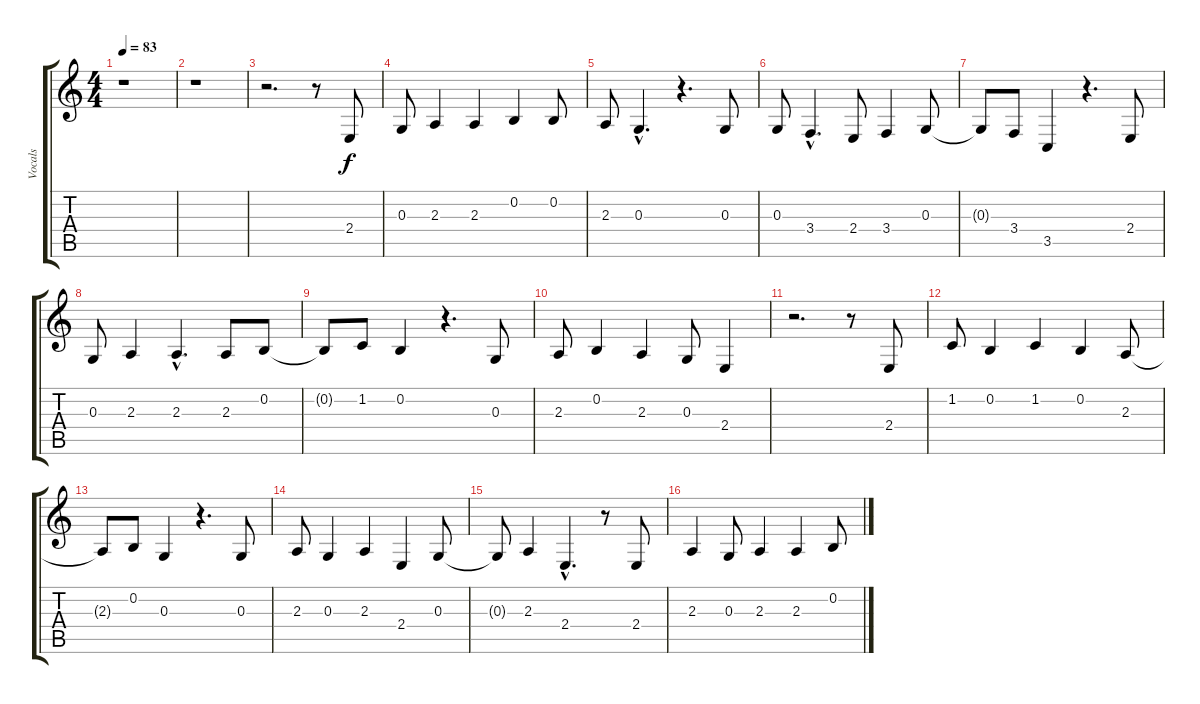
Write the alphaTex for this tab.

\track ("Vocals" "Vocals") {instrument vibraphone}
\staff {score tabs}
\tuning (E4 B3 G3 D3 A2 E2) {hide}
\ts (4 4)
\tempo 83
\clef g2
\ks c
r.1{dy f} |
r.1 |
r.2{d} r.8 2.4.8 |
0.3.8 2.3.4 2.3.4 0.2.4 0.2.8 |
2.3.8 0.3{hac}.4{d} r.4{d} 0.3.8 |
0.3.8 3.4{hac}.4{d} 2.4.8 3.4.4 0.3.8 |
0.3{t}.8 3.4.8 3.5.4 r.4{d} 2.4.8 |
0.3.8 2.3.4 2.3{hac}.4{d} 2.3.8 0.2.8 |
0.2{t}.8 1.2.8 0.2.4 r.4{d} 0.3.8 |
2.3.8 0.2.4 2.3.4 0.3.8 2.4.4 |
r.2{d} r.8 2.4.8 |
1.2.8 0.2.4 1.2.4 0.2.4 2.3.8 |
2.3{t}.8 0.2.8 0.3.4 r.4{d} 0.3.8 |
2.3.8 0.3.4 2.3.4 2.4.4 0.3.8 |
0.3{t}.8 2.3.4 2.4{hac}.4{d} r.8 2.4.8 |
2.3.4 0.3.8 2.3.4 2.3.4 0.2.8
